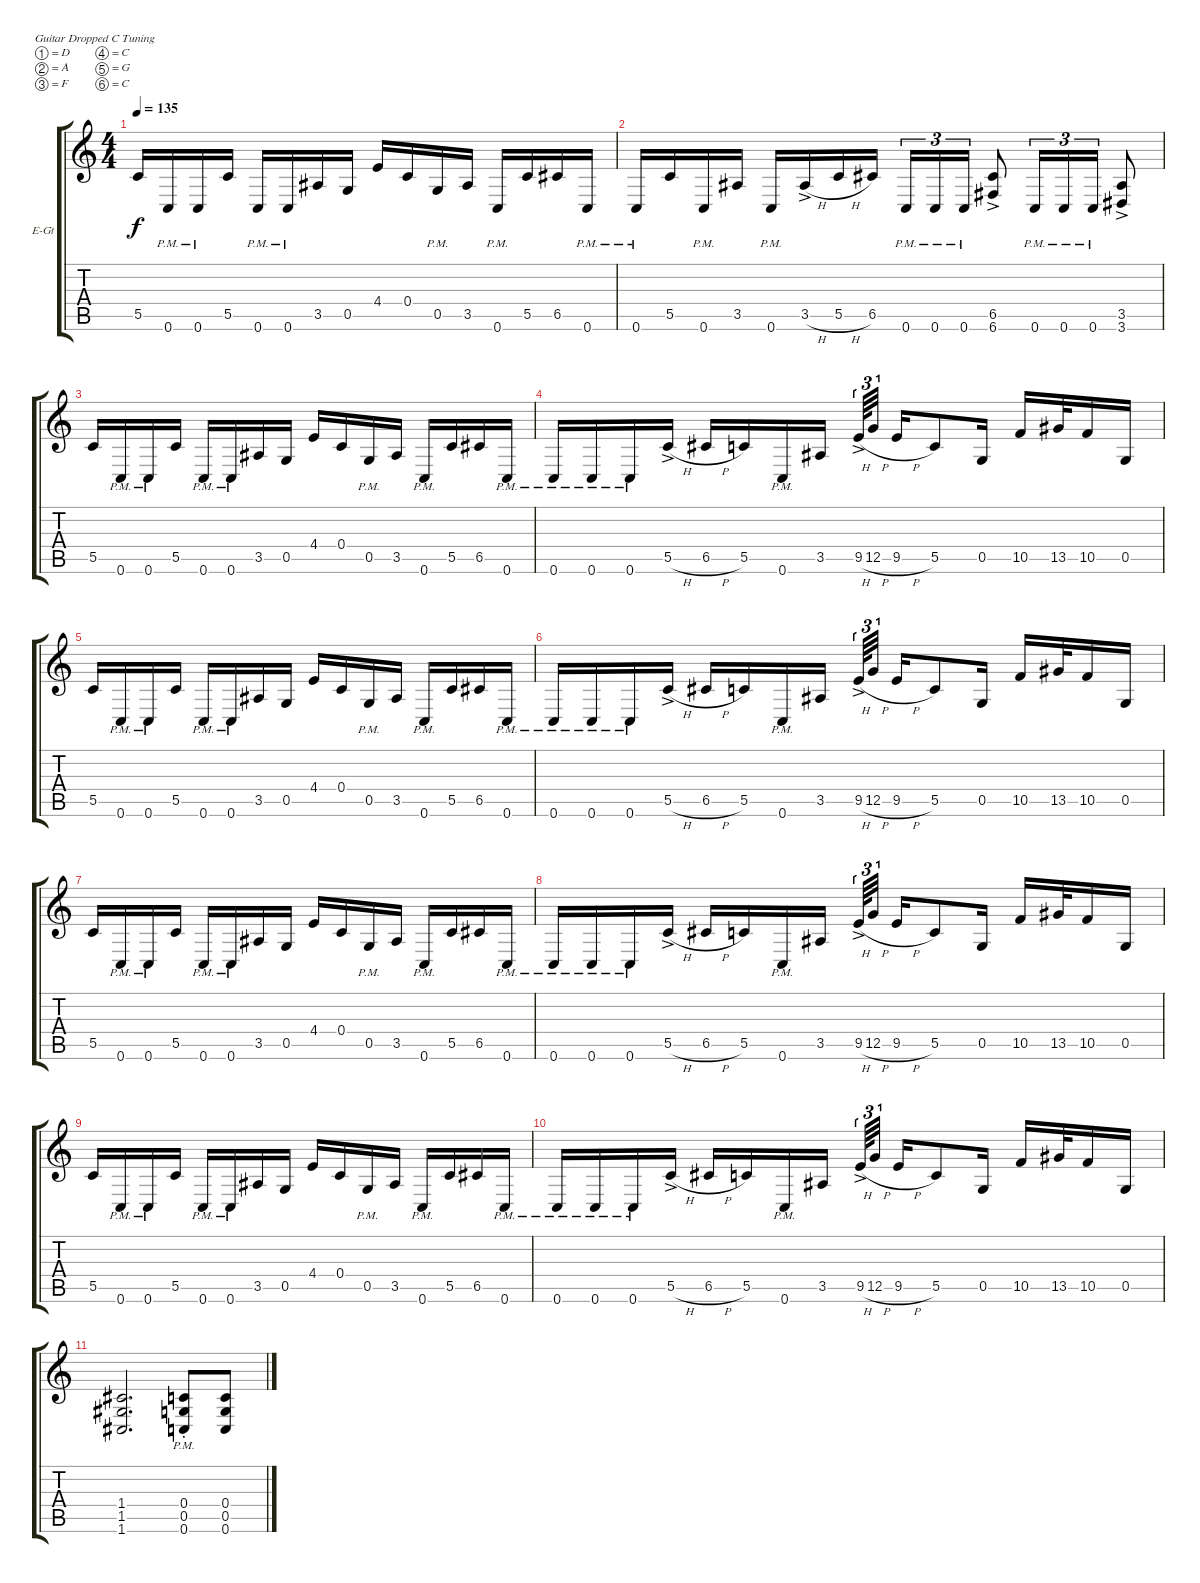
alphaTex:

\bracketExtendMode groupsimilarinstruments
\firstSystemTrackNameOrientation horizontal
\otherSystemsTrackNameOrientation horizontal
\track ("Electric Guitar 2" "E-Gt") {instrument distortionguitar}
\staff {score tabs}
\tuning (D4 A3 F3 C3 G2 C2)
\ts (4 4)
\tempo 135
\clef g2
\ks c
5.5.16{dy f} 0.6{pm}.16 0.6{pm}.16 5.5.16 0.6{pm}.16 0.6{pm}.16 3.5.16 0.5.16 4.4.16 0.4.16 0.5{pm}.16 3.5.16 0.6{pm}.16 5.5.16 6.5.16 0.6{pm}.16 |
0.6{pm}.16 5.5.16 0.6{pm}.16 3.5.16 0.6{pm}.16 3.5{h ac}.16 5.5{h}.16 6.5.16 0.6{pm}.16{tu (3 2)} 0.6{pm}.16{tu (3 2)} 0.6{pm}.16{tu (3 2)} (6.5{ac} 6.6).8 0.6{pm}.16{tu (3 2)} 0.6{pm}.16{tu (3 2)} 0.6{pm}.16{tu (3 2)} (3.5{ac} 3.6{ac}).8 |
5.5.16 0.6{pm}.16 0.6{pm}.16 5.5.16 0.6{pm}.16 0.6{pm}.16 3.5.16 0.5.16 4.4.16 0.4.16 0.5{pm}.16 3.5.16 0.6{pm}.16 5.5.16 6.5.16 0.6{pm}.16 |
0.6{pm}.16 0.6{pm}.16 0.6{pm}.16 5.5{h ac}.16 6.5{h}.16 5.5.16 0.6{pm}.16 3.5.16 9.5{h ac}.64{tu (3 2)} 12.5{h}.32{tu (3 2)} 9.5{h}.16 5.5.8 0.5.16 10.5.16 13.5.32 10.5.16 0.5.16 |
5.5.16 0.6{pm}.16 0.6{pm}.16 5.5.16 0.6{pm}.16 0.6{pm}.16 3.5.16 0.5.16 4.4.16 0.4.16 0.5{pm}.16 3.5.16 0.6{pm}.16 5.5.16 6.5.16 0.6{pm}.16 |
0.6{pm}.16 0.6{pm}.16 0.6{pm}.16 5.5{h ac}.16 6.5{h}.16 5.5.16 0.6{pm}.16 3.5.16 9.5{h ac}.64{tu (3 2)} 12.5{h}.32{tu (3 2)} 9.5{h}.16 5.5.8 0.5.16 10.5.16 13.5.32 10.5.16 0.5.16 |
5.5.16 0.6{pm}.16 0.6{pm}.16 5.5.16 0.6{pm}.16 0.6{pm}.16 3.5.16 0.5.16 4.4.16 0.4.16 0.5{pm}.16 3.5.16 0.6{pm}.16 5.5.16 6.5.16 0.6{pm}.16 |
0.6{pm}.16 0.6{pm}.16 0.6{pm}.16 5.5{h ac}.16 6.5{h}.16 5.5.16 0.6{pm}.16 3.5.16 9.5{h ac}.64{tu (3 2)} 12.5{h}.32{tu (3 2)} 9.5{h}.16 5.5.8 0.5.16 10.5.16 13.5.32 10.5.16 0.5.16 |
5.5.16 0.6{pm}.16 0.6{pm}.16 5.5.16 0.6{pm}.16 0.6{pm}.16 3.5.16 0.5.16 4.4.16 0.4.16 0.5{pm}.16 3.5.16 0.6{pm}.16 5.5.16 6.5.16 0.6{pm}.16 |
0.6{pm}.16 0.6{pm}.16 0.6{pm}.16 5.5{h ac}.16 6.5{h}.16 5.5.16 0.6{pm}.16 3.5.16 9.5{h ac}.64{tu (3 2)} 12.5{h}.32{tu (3 2)} 9.5{h}.16 5.5.8 0.5.16 10.5.16 13.5.32 10.5.16 0.5.16 |
(1.4 1.5 1.6).2{d} (0.4{pm st} 0.5 0.6).8 (0.6 0.5 0.4).8
